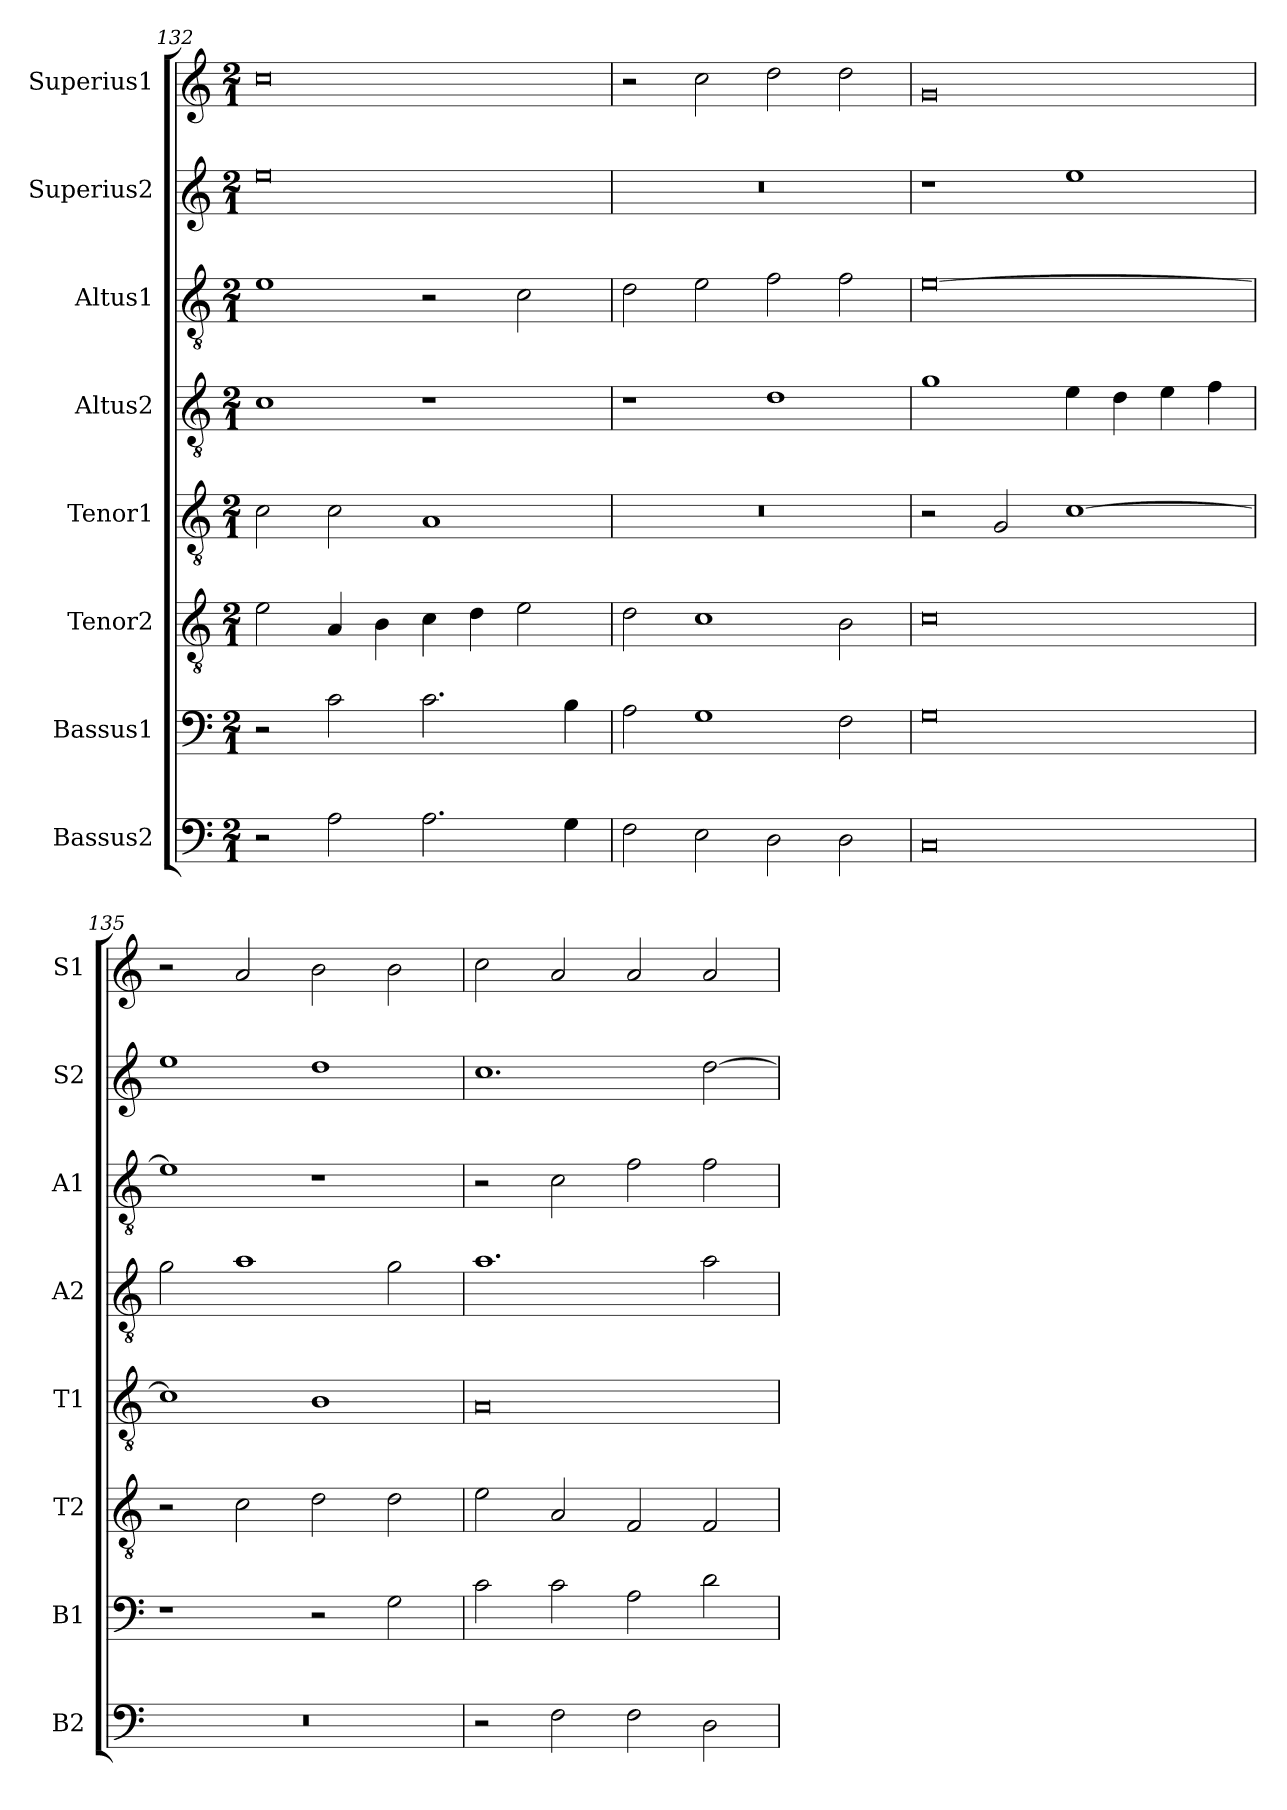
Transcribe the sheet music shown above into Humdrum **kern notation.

**kern	**kern	**kern	**kern	**kern	**kern	**kern	**kern
*part8	*part7	*part6	*part5	*part4	*part3	*part2	*part1
*staff8	*staff7	*staff6	*staff5	*staff4	*staff3	*staff2	*staff1
*I"Bassus2	*I"Bassus1	*I"Tenor2	*I"Tenor1	*I"Altus2	*I"Altus1	*I"Superius2	*I"Superius1
*I'B2	*I'B1	*I'T2	*I'T1	*I'A2	*I'A1	*I'S2	*I'S1
*clefF4	*clefF4	*clefGv2	*clefGv2	*clefGv2	*clefGv2	*clefG2	*clefG2
*k[]	*k[]	*k[]	*k[]	*k[]	*k[]	*k[]	*k[]
*M2/1	*M2/1	*M2/1	*M2/1	*M2/1	*M2/1	*M2/1	*M2/1
=132	=132	=132	=132	=132	=132	=132	=132
2r	2r	2e	2c	1c	1e	0ee	0cc
2A	2c	4A	2c	.	.	.	.
.	.	4B	.	.	.	.	.
2.A	2.c	4c	1A	1r	2r	.	.
.	.	4d	.	.	.	.	.
.	.	2e	.	.	2c	.	.
4G	4B	.	.	.	.	.	.
=133	=133	=133	=133	=133	=133	=133	=133
2F	2A	2d	0r	1r	2d	0r	2r
2E	1G	1c	.	.	2e	.	2cc
2D	.	.	.	1d	2f	.	2dd
2D	2F	2B	.	.	2f	.	2dd
=134	=134	=134	=134	=134	=134	=134	=134
0C	0G	0c	2r	1g	[0e	1r	0g
.	.	.	2G	.	.	.	.
.	.	.	[1c	4e	.	1ee	.
.	.	.	.	4d	.	.	.
.	.	.	.	4e	.	.	.
.	.	.	.	4f	.	.	.
=135	=135	=135	=135	=135	=135	=135	=135
0r	1r	2r	1c]	2g	1e]	1ee	2r
.	.	2c	.	1a	.	.	2a
.	2r	2d	1B	.	1r	1dd	2b
.	2G	2d	.	2g	.	.	2b
=136	=136	=136	=136	=136	=136	=136	=136
2r	2c	2e	0A	1.a	2r	1.cc	2cc
2F	2c	2A	.	.	2c	.	2a
2F	2A	2F	.	.	2f	.	2a
2D	2d	2F	.	2a	2f	[2dd	2a
=	=	=	=	=	=	=	=
*-	*-	*-	*-	*-	*-	*-	*-
